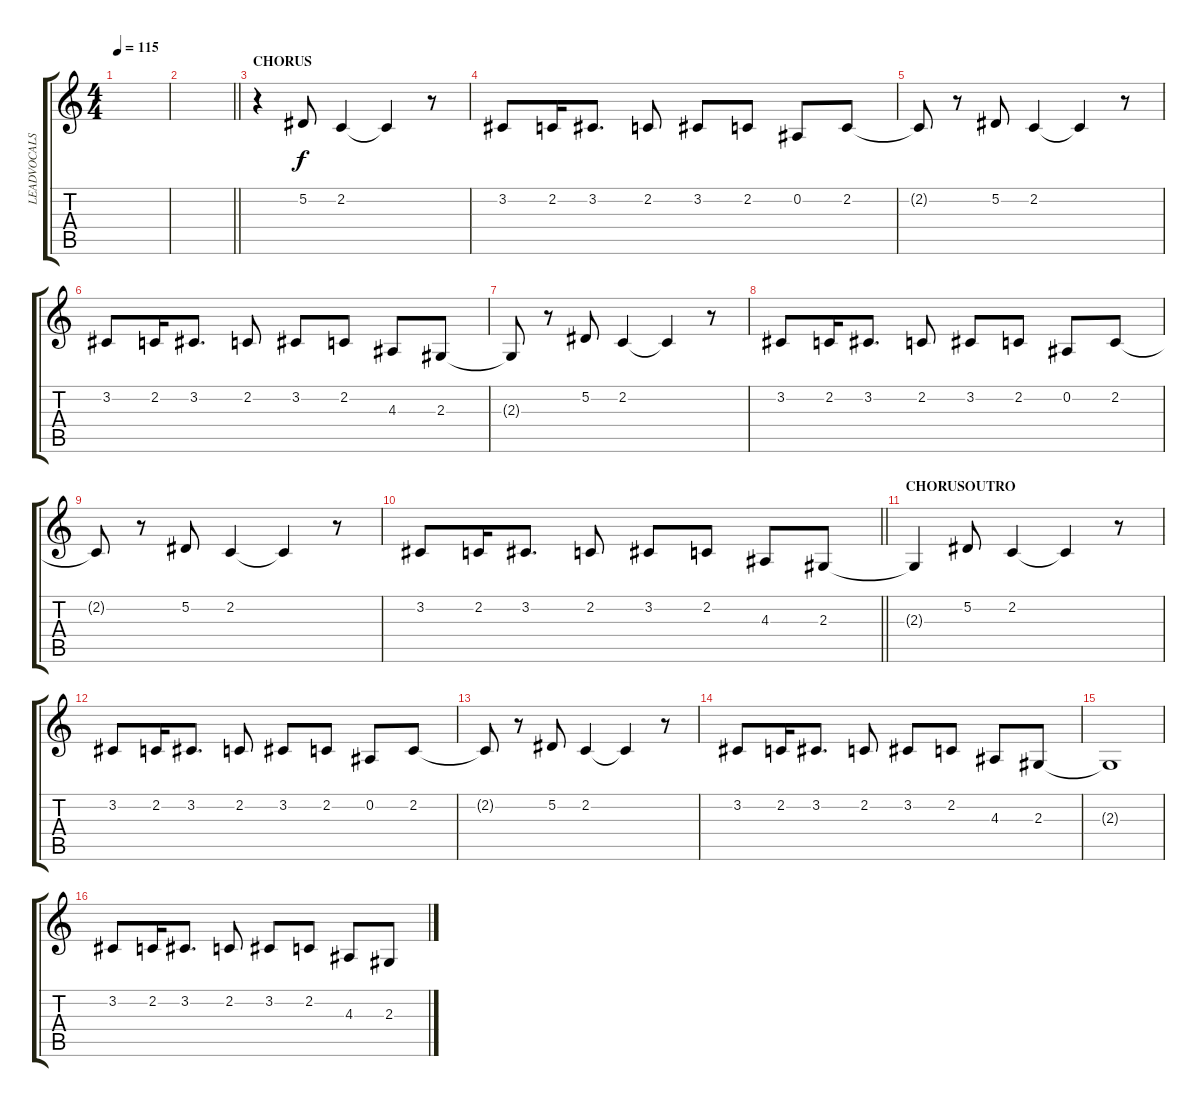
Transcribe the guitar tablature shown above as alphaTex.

\track ("LEADVOCALS" "LEADVOCALS") {instrument oboe}
\staff {score tabs}
\tuning (Eb4 Bb3 Gb3 Db3 Ab2 Eb2) {hide}
\ts (4 4)
\tempo 115
\clef g2
\ks c
|
\barLineRight lightlight
|
\section ("" "CHORUS")
r.4 5.2.8 2.2.4 2.2{t}.4 r.8 |
3.2.8 2.2.16 3.2.8{d} 2.2.8 3.2.8 2.2.8 0.2.8 2.2.8 |
2.2{t}.8 r.8 5.2.8 2.2.4 2.2{t}.4 r.8 |
3.2.8 2.2.16 3.2.8{d} 2.2.8 3.2.8 2.2.8 4.3.8 2.3.8 |
2.3{t}.8 r.8 5.2.8 2.2.4 2.2{t}.4 r.8 |
3.2.8 2.2.16 3.2.8{d} 2.2.8 3.2.8 2.2.8 0.2.8 2.2.8 |
2.2{t}.8 r.8 5.2.8 2.2.4 2.2{t}.4 r.8 |
\barLineRight lightlight
3.2.8 2.2.16 3.2.8{d} 2.2.8 3.2.8 2.2.8 4.3.8 2.3.8 |
\section ("" "CHORUSOUTRO")
2.3{t}.4 5.2.8 2.2.4 2.2{t}.4 r.8 |
3.2.8 2.2.16 3.2.8{d} 2.2.8 3.2.8 2.2.8 0.2.8 2.2.8 |
2.2{t}.8 r.8 5.2.8 2.2.4 2.2{t}.4 r.8 |
3.2.8 2.2.16 3.2.8{d} 2.2.8 3.2.8 2.2.8 4.3.8 2.3.8 |
2.3{t}.1 |
3.2.8 2.2.16 3.2.8{d} 2.2.8 3.2.8 2.2.8 4.3.8 2.3.8
